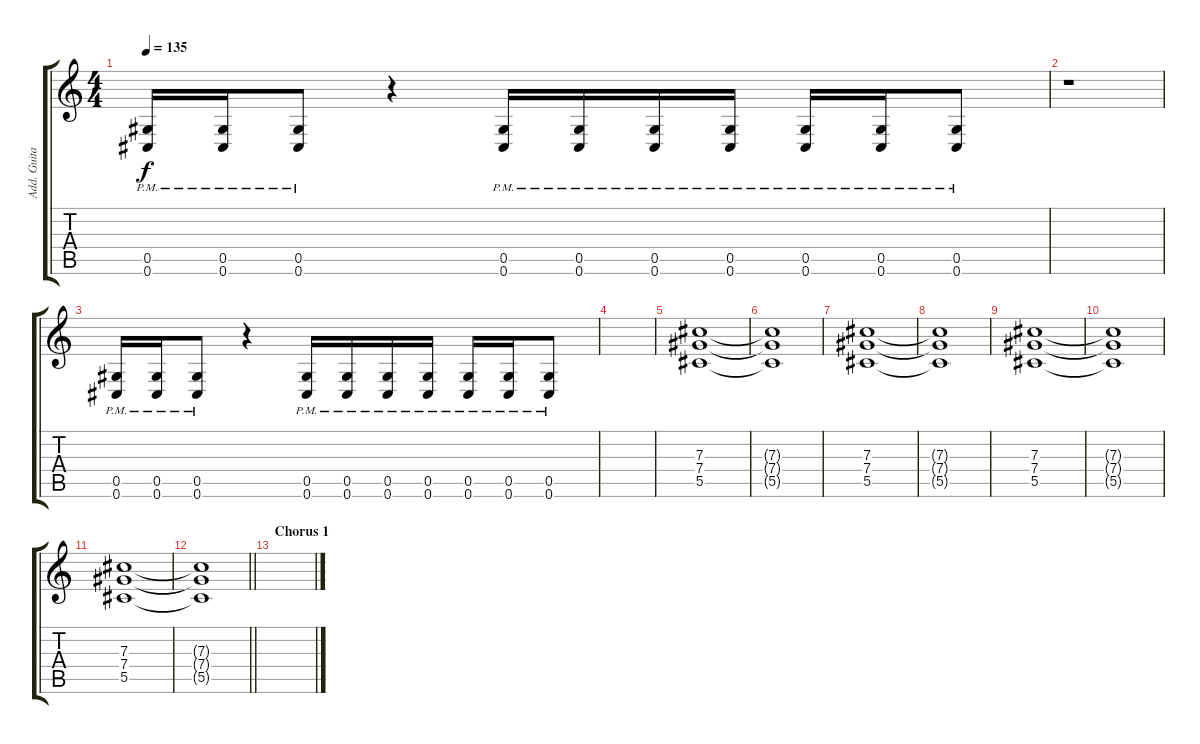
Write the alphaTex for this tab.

\track ("Add. Guitar 1" "Add. Guita") {instrument distortionguitar}
\staff {score tabs}
\tuning (Eb4 Bb3 Gb3 Db3 Ab2 Db2) {hide}
\ts (4 4)
\tempo 135
\clef g2
\ks c
(0.5{pm} 0.6{pm}).16{dy f} (0.5{pm} 0.6{pm}).16 (0.5{pm} 0.6{pm}).8 r.4 (0.5{pm} 0.6{pm}).16 (0.5{pm} 0.6{pm}).16 (0.5{pm} 0.6{pm}).16 (0.5{pm} 0.6{pm}).16 (0.5{pm} 0.6{pm}).16 (0.5{pm} 0.6{pm}).16 (0.5{pm} 0.6{pm}).8 |
r.1 |
(0.5{pm} 0.6{pm}).16 (0.5{pm} 0.6{pm}).16 (0.5{pm} 0.6{pm}).8 r.4 (0.5{pm} 0.6{pm}).16 (0.5{pm} 0.6{pm}).16 (0.5{pm} 0.6{pm}).16 (0.5{pm} 0.6{pm}).16 (0.5{pm} 0.6{pm}).16 (0.5{pm} 0.6{pm}).16 (0.5{pm} 0.6{pm}).8 |
|
(7.3 7.4 5.5).1 |
(7.3{t} 7.4{t} 5.5{t}).1 |
(7.3 7.4 5.5).1 |
(7.3{t} 7.4{t} 5.5{t}).1 |
(7.3 7.4 5.5).1 |
(7.3{t} 7.4{t} 5.5{t}).1 |
(7.3 7.4 5.5).1 |
\barLineRight lightlight
(7.3{t} 7.4{t} 5.5{t}).1 |
\section ("" "Chorus 1")
